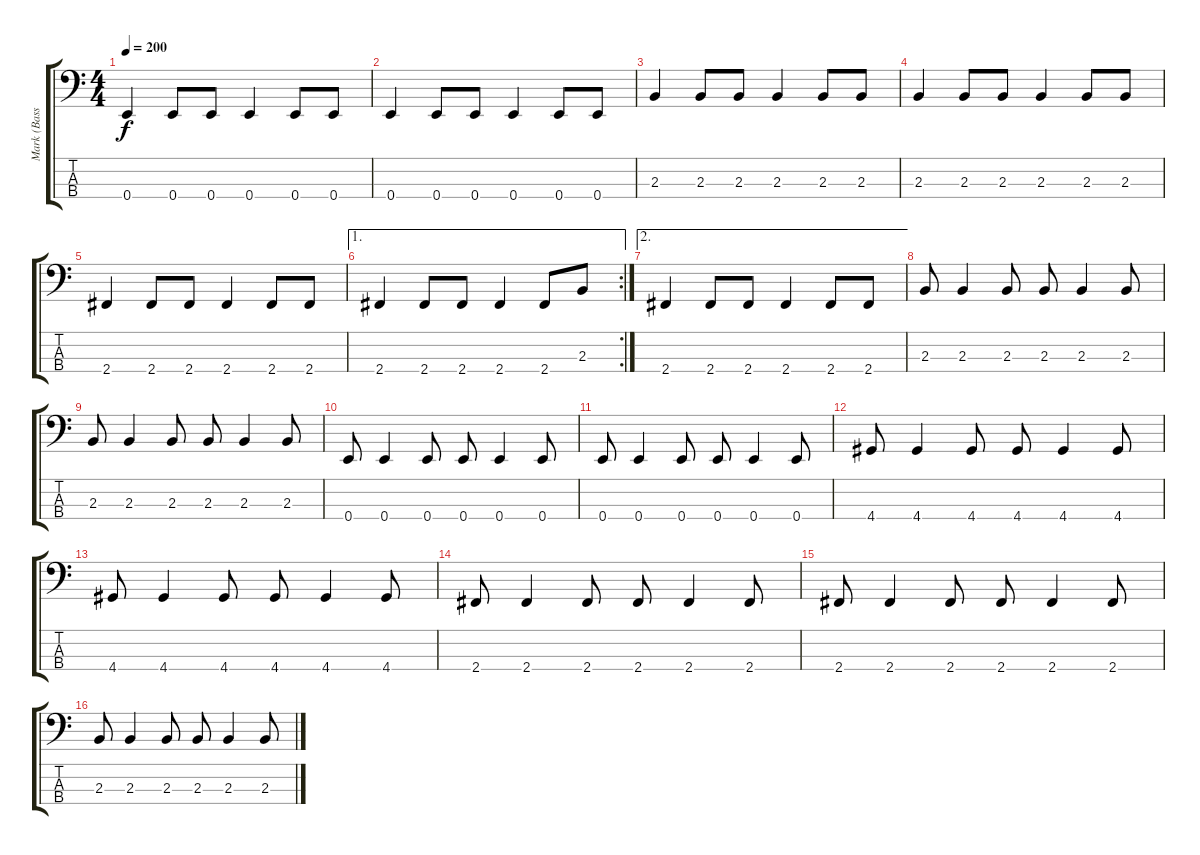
\track ("Mark (Bass)" "Mark (Bass") {instrument electricbasspick}
\staff {score tabs}
\tuning (G2 D2 A1 E1) {hide}
\ts (4 4)
\tempo 200
\clef f4
\ks c
0.4.4{dy f} 0.4.8 0.4.8 0.4.4 0.4.8 0.4.8 |
0.4.4 0.4.8 0.4.8 0.4.4 0.4.8 0.4.8 |
2.3.4 2.3.8 2.3.8 2.3.4 2.3.8 2.3.8 |
2.3.4 2.3.8 2.3.8 2.3.4 2.3.8 2.3.8 |
2.4.4 2.4.8 2.4.8 2.4.4 2.4.8 2.4.8 |
\ae 1
\rc 2
2.4.4 2.4.8 2.4.8 2.4.4 2.4.8 2.3.8 |
\ae 2
2.4.4 2.4.8 2.4.8 2.4.4 2.4.8 2.4.8 |
2.3.8 2.3.4 2.3.8 2.3.8 2.3.4 2.3.8 |
2.3.8 2.3.4 2.3.8 2.3.8 2.3.4 2.3.8 |
0.4.8 0.4.4 0.4.8 0.4.8 0.4.4 0.4.8 |
0.4.8 0.4.4 0.4.8 0.4.8 0.4.4 0.4.8 |
4.4.8 4.4.4 4.4.8 4.4.8 4.4.4 4.4.8 |
4.4.8 4.4.4 4.4.8 4.4.8 4.4.4 4.4.8 |
2.4.8 2.4.4 2.4.8 2.4.8 2.4.4 2.4.8 |
2.4.8 2.4.4 2.4.8 2.4.8 2.4.4 2.4.8 |
2.3.8 2.3.4 2.3.8 2.3.8 2.3.4 2.3.8
